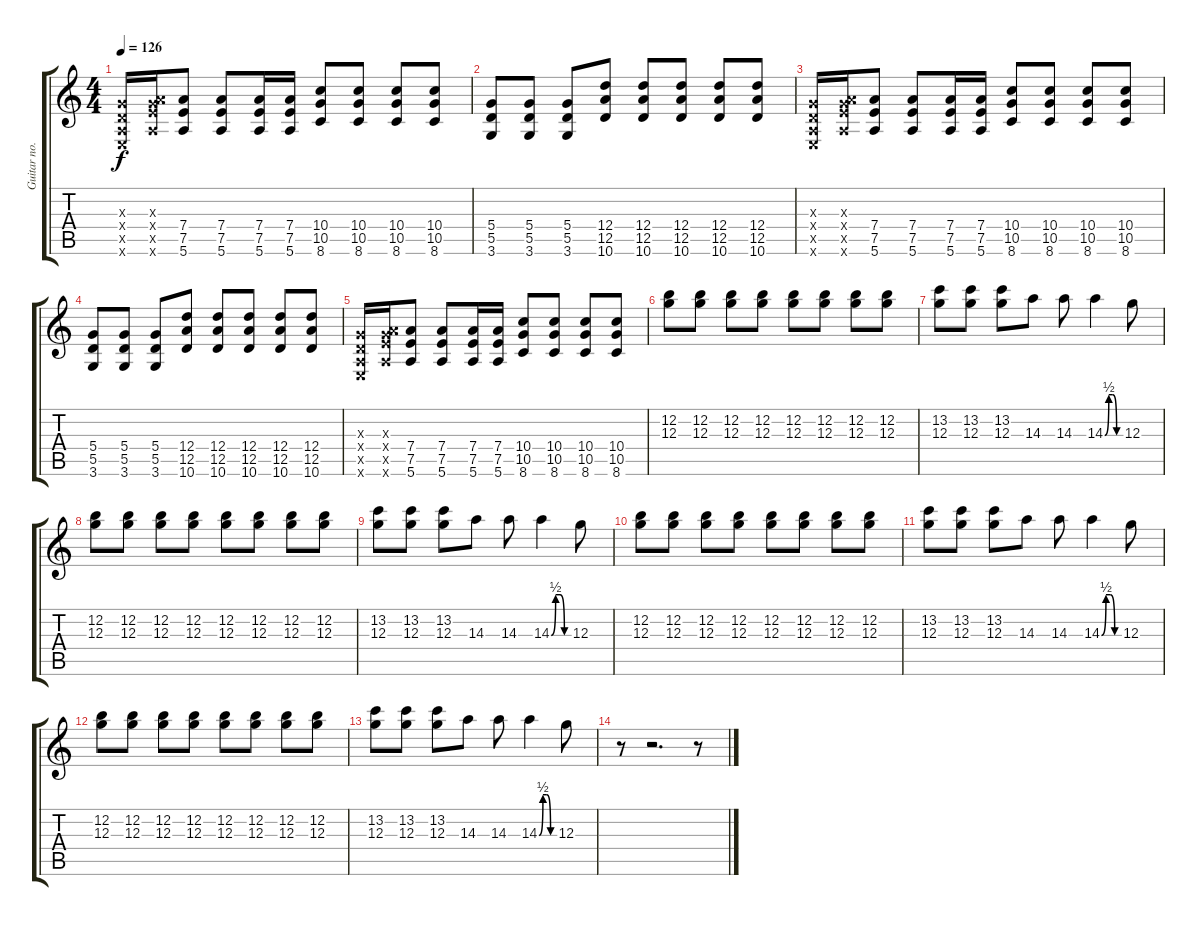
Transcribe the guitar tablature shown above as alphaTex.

\track ("Guitar no.2" "Guitar no.") {instrument distortionguitar}
\staff {score tabs}
\tuning (E4 B3 G3 D3 A2 E2) {hide}
\ts (4 4)
\tempo 126
\clef g2
\ks c
(0.3{x} 0.4{x} 0.5{x} 0.6{x}).16{dy f} (0.3{x} 7.4{x} 7.5{x} 5.6{x}).16 (7.4 7.5 5.6).8 (7.4 7.5 5.6).8 (7.4 7.5 5.6).16 (7.4 7.5 5.6).16 (10.4 10.5 8.6).8 (10.4 10.5 8.6).8 (10.4 10.5 8.6).8 (10.4 10.5 8.6).8 |
(5.4 5.5 3.6).8{instrument distortionguitar} (5.4 5.5 3.6).8 (5.4 5.5 3.6).8 (12.4 12.5 10.6).8 (12.4 12.5 10.6).8 (12.4 12.5 10.6).8 (12.4 12.5 10.6).8 (12.4 12.5 10.6).8 |
(0.3{x} 0.4{x} 0.5{x} 0.6{x}).16 (0.3{x} 7.4{x} 7.5{x} 5.6{x}).16 (7.4 7.5 5.6).8 (7.4 7.5 5.6).8 (7.4 7.5 5.6).16 (7.4 7.5 5.6).16 (10.4 10.5 8.6).8 (10.4 10.5 8.6).8 (10.4 10.5 8.6).8 (10.4 10.5 8.6).8 |
(5.4 5.5 3.6).8{instrument distortionguitar} (5.4 5.5 3.6).8 (5.4 5.5 3.6).8 (12.4 12.5 10.6).8 (12.4 12.5 10.6).8 (12.4 12.5 10.6).8 (12.4 12.5 10.6).8 (12.4 12.5 10.6).8 |
(0.3{x} 0.4{x} 0.5{x} 0.6{x}).16 (0.3{x} 7.4{x} 7.5{x} 5.6{x}).16 (7.4 7.5 5.6).8 (7.4 7.5 5.6).8 (7.4 7.5 5.6).16 (7.4 7.5 5.6).16 (10.4 10.5 8.6).8 (10.4 10.5 8.6).8 (10.4 10.5 8.6).8 (10.4 10.5 8.6).8 |
(12.2 12.3).8{volume 12} (12.2 12.3).8 (12.2 12.3).8 (12.2 12.3).8 (12.2 12.3).8 (12.2 12.3).8 (12.2 12.3).8 (12.2 12.3).8 |
(13.2 12.3).8 (13.2 12.3).8 (13.2 12.3).8 14.3.8 14.3.8 14.3{be (custom 0 0 15 2 30 2 45 0 60 0)}.4 12.3.8 |
(12.2 12.3).8 (12.2 12.3).8 (12.2 12.3).8 (12.2 12.3).8 (12.2 12.3).8 (12.2 12.3).8 (12.2 12.3).8 (12.2 12.3).8 |
(13.2 12.3).8 (13.2 12.3).8 (13.2 12.3).8 14.3.8 14.3.8 14.3{be (custom 0 0 15 2 30 2 45 0 60 0)}.4 12.3.8 |
(12.2 12.3).8 (12.2 12.3).8 (12.2 12.3).8 (12.2 12.3).8 (12.2 12.3).8 (12.2 12.3).8 (12.2 12.3).8 (12.2 12.3).8 |
(13.2 12.3).8 (13.2 12.3).8 (13.2 12.3).8 14.3.8 14.3.8 14.3{be (custom 0 0 15 2 30 2 45 0 60 0)}.4 12.3.8 |
(12.2 12.3).8 (12.2 12.3).8 (12.2 12.3).8 (12.2 12.3).8 (12.2 12.3).8 (12.2 12.3).8 (12.2 12.3).8 (12.2 12.3).8 |
(13.2 12.3).8 (13.2 12.3).8 (13.2 12.3).8 14.3.8 14.3.8 14.3{be (custom 0 0 15 2 30 2 45 0 60 0)}.4 12.3.8 |
r.8 r.2{d} r.8
